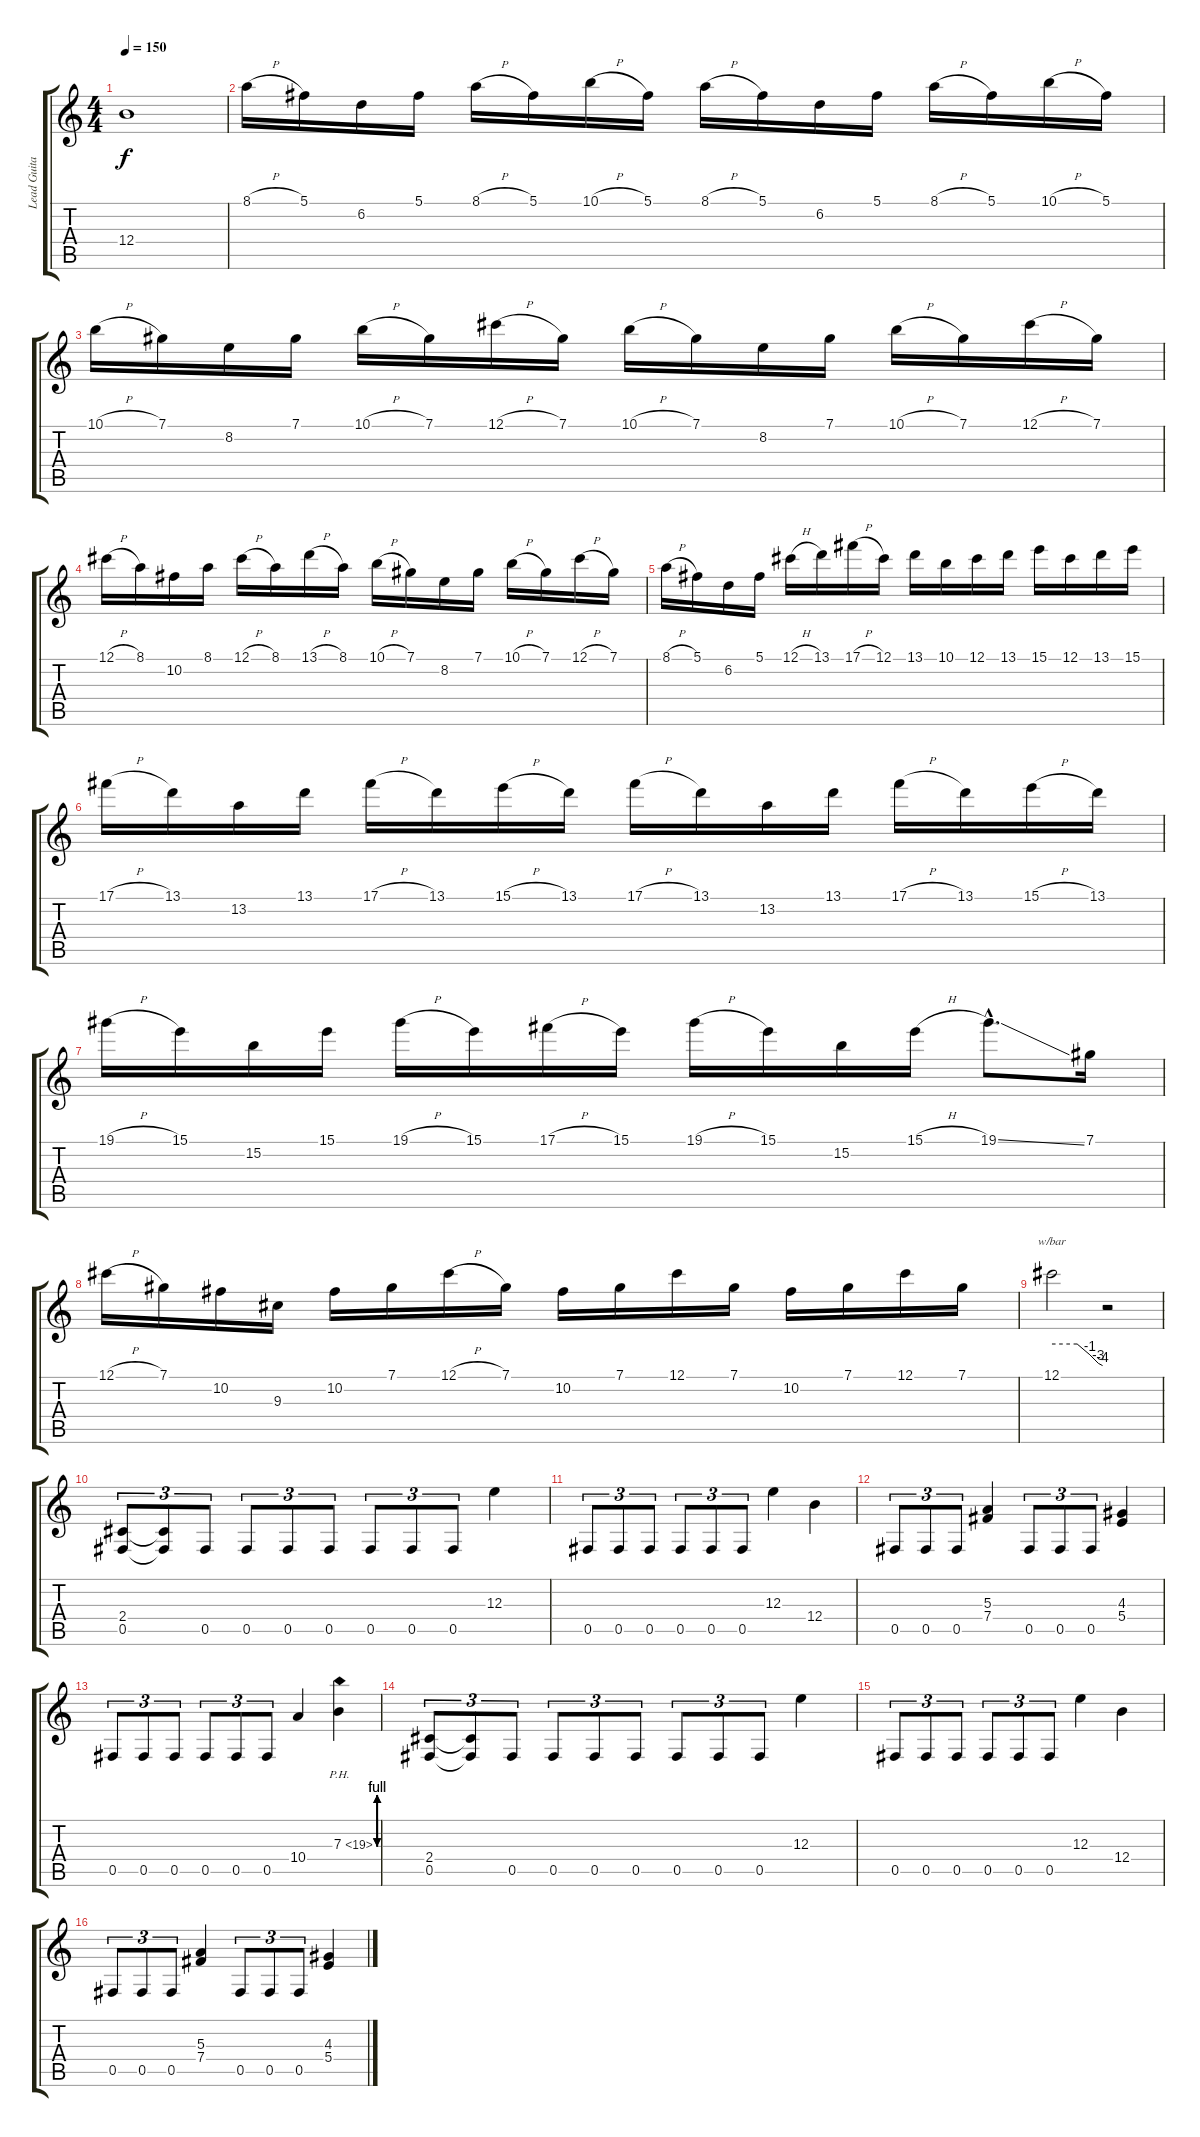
\track ("Lead Guitar" "Lead Guita") {instrument overdrivenguitar}
\staff {score tabs}
\tuning (Db4 Ab3 E3 B2 Gb2 Db2) {hide}
\ts (4 4)
\tempo 150
\clef g2
\ks c
12.4.1{dy f} |
8.1{h}.16 5.1.16 6.2.16 5.1.16 8.1{h}.16 5.1.16 10.1{h}.16 5.1.16 8.1{h}.16 5.1.16 6.2.16 5.1.16 8.1{h}.16 5.1.16 10.1{h}.16 5.1.16 |
10.1{h}.16 7.1.16 8.2.16 7.1.16 10.1{h}.16 7.1.16 12.1{h}.16 7.1.16 10.1{h}.16 7.1.16 8.2.16 7.1.16 10.1{h}.16 7.1.16 12.1{h}.16 7.1.16 |
12.1{h}.16 8.1.16 10.2.16 8.1.16 12.1{h}.16 8.1.16 13.1{h}.16 8.1.16 10.1{h}.16 7.1.16 8.2.16 7.1.16 10.1{h}.16 7.1.16 12.1{h}.16 7.1.16 |
8.1{h}.16 5.1.16 6.2.16 5.1.16 12.1{h}.16 13.1.16 17.1{h}.16 12.1.16 13.1.16 10.1.16 12.1.16 13.1.16 15.1.16 12.1.16 13.1.16 15.1.16 |
17.1{h}.16 13.1.16 13.2.16 13.1.16 17.1{h}.16 13.1.16 15.1{h}.16 13.1.16 17.1{h}.16 13.1.16 13.2.16 13.1.16 17.1{h}.16 13.1.16 15.1{h}.16 13.1.16 |
19.1{h}.16 15.1.16 15.2.16 15.1.16 19.1{h}.16 15.1.16 17.1{h}.16 15.1.16 19.1{h}.16 15.1.16 15.2.16 15.1{h}.16 19.1{ss hac}.8{d} 7.1.16 |
12.1{h}.16 7.1.16 10.2.16 9.3.16 10.2.16 7.1.16 12.1{h}.16 7.1.16 10.2.16 7.1.16 12.1.16 7.1.16 10.2.16 7.1.16 12.1.16 7.1.16 |
12.1.2{tbe (custom default 0 0 30 0 45 -4 55 -12 60 -16)} r.2 |
(2.4 0.5).8{tu (3 2)} (2.4{t} 0.5{t}).8{tu (3 2)} 0.5.8{tu (3 2)} 0.5.8{tu (3 2)} 0.5.8{tu (3 2)} 0.5.8{tu (3 2)} 0.5.8{tu (3 2)} 0.5.8{tu (3 2)} 0.5.8{tu (3 2)} 12.3.4 |
0.5.8{tu (3 2)} 0.5.8{tu (3 2)} 0.5.8{tu (3 2)} 0.5.8{tu (3 2)} 0.5.8{tu (3 2)} 0.5.8{tu (3 2)} 12.3.4 12.4.4 |
0.5.8{tu (3 2)} 0.5.8{tu (3 2)} 0.5.8{tu (3 2)} (5.3 7.4).4 0.5.8{tu (3 2)} 0.5.8{tu (3 2)} 0.5.8{tu (3 2)} (4.3 5.4).4 |
0.5.8{tu (3 2)} 0.5.8{tu (3 2)} 0.5.8{tu (3 2)} 0.5.8{tu (3 2)} 0.5.8{tu (3 2)} 0.5.8{tu (3 2)} 10.4.4 7.3{be (custom 0 0 10 4 20 4 30 0 40 0 50 4 60 0) ph 12}.4 |
(2.4 0.5).8{tu (3 2)} (2.4{t} 0.5{t}).8{tu (3 2)} 0.5.8{tu (3 2)} 0.5.8{tu (3 2)} 0.5.8{tu (3 2)} 0.5.8{tu (3 2)} 0.5.8{tu (3 2)} 0.5.8{tu (3 2)} 0.5.8{tu (3 2)} 12.3.4 |
0.5.8{tu (3 2)} 0.5.8{tu (3 2)} 0.5.8{tu (3 2)} 0.5.8{tu (3 2)} 0.5.8{tu (3 2)} 0.5.8{tu (3 2)} 12.3.4 12.4.4 |
0.5.8{tu (3 2)} 0.5.8{tu (3 2)} 0.5.8{tu (3 2)} (5.3 7.4).4 0.5.8{tu (3 2)} 0.5.8{tu (3 2)} 0.5.8{tu (3 2)} (4.3 5.4).4
